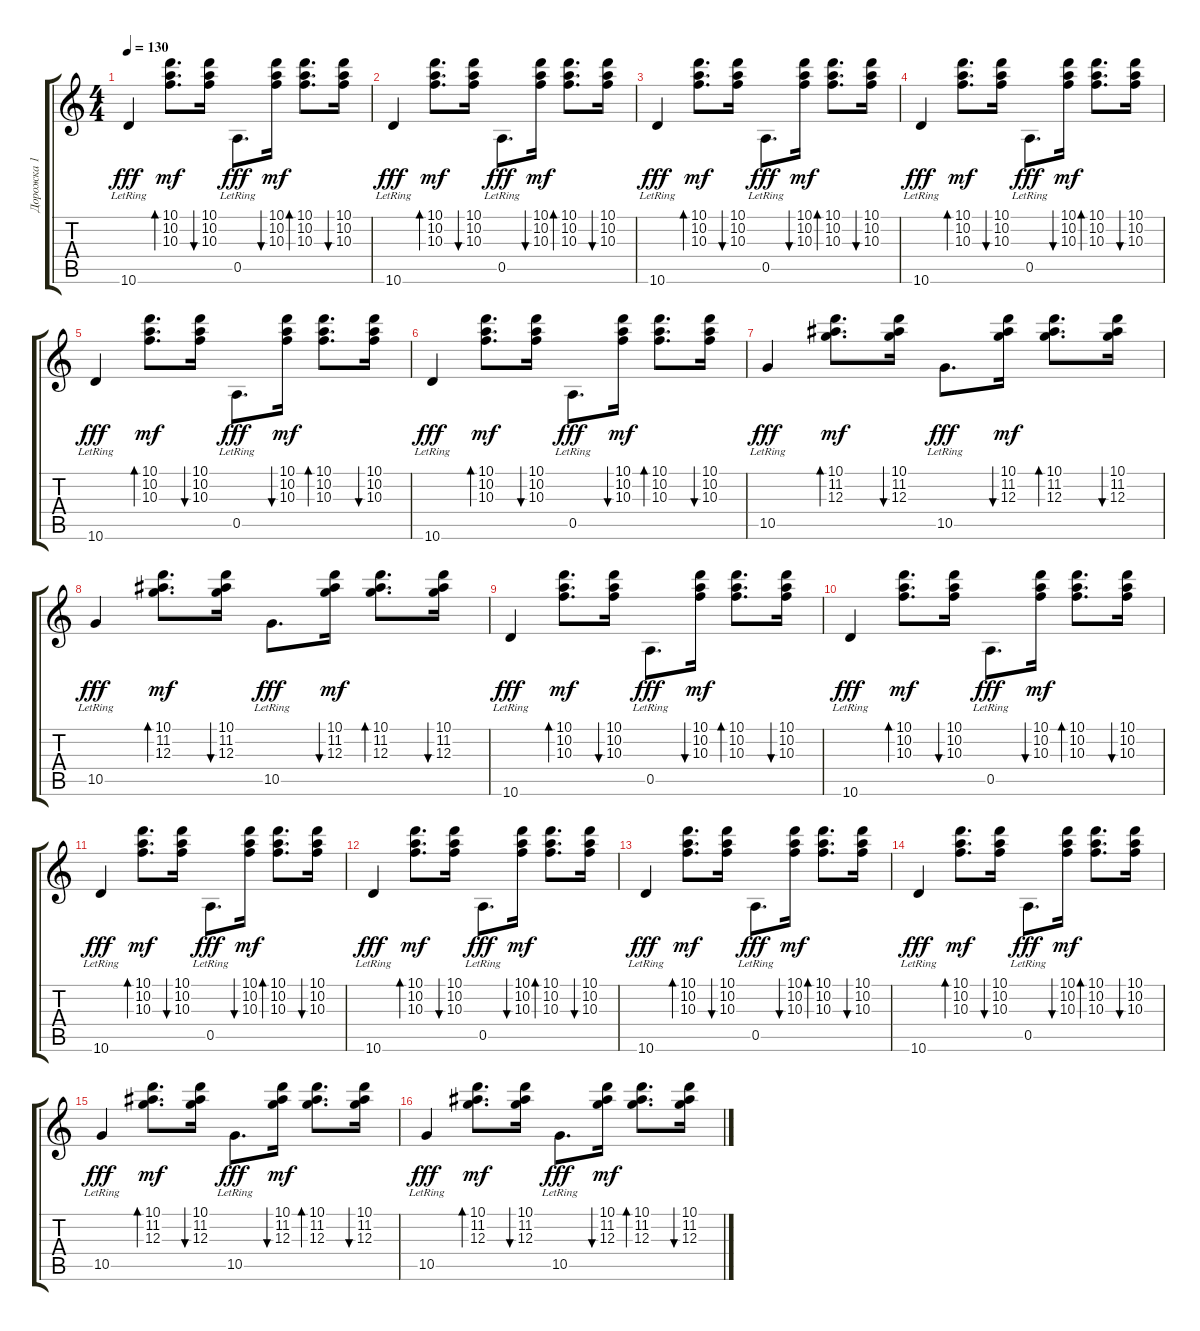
\track ("Дорожка 1" "Дорожка 1") {instrument acousticguitarnylon}
\staff {score tabs}
\tuning (E4 B3 G3 D3 A2 E2) {hide}
\ts (4 4)
\tempo 130
\clef g2
\ks c
10.6{lr}.4{dy fff instrument acousticguitarnylon} (10.1 10.2 10.3).8{d bd 60 dy mf} (10.1 10.2 10.3).16{bu 60} 0.5{lr}.8{d dy fff} (10.1 10.2 10.3).16{bu 60 dy mf} (10.1 10.2 10.3).8{d bd 60} (10.1 10.2 10.3).16{bu 60} |
10.6{lr}.4{dy fff} (10.1 10.2 10.3).8{d bd 60 dy mf} (10.1 10.2 10.3).16{bu 60} 0.5{lr}.8{d dy fff} (10.1 10.2 10.3).16{bu 60 dy mf} (10.1 10.2 10.3).8{d bd 60} (10.1 10.2 10.3).16{bu 60} |
10.6{lr}.4{dy fff} (10.1 10.2 10.3).8{d bd 60 dy mf} (10.1 10.2 10.3).16{bu 60} 0.5{lr}.8{d dy fff} (10.1 10.2 10.3).16{bu 60 dy mf} (10.1 10.2 10.3).8{d bd 60} (10.1 10.2 10.3).16{bu 60} |
10.6{lr}.4{dy fff} (10.1 10.2 10.3).8{d bd 60 dy mf} (10.1 10.2 10.3).16{bu 60} 0.5{lr}.8{d dy fff} (10.1 10.2 10.3).16{bu 60 dy mf} (10.1 10.2 10.3).8{d bd 60} (10.1 10.2 10.3).16{bu 60} |
10.6{lr}.4{dy fff} (10.1 10.2 10.3).8{d bd 60 dy mf} (10.1 10.2 10.3).16{bu 60} 0.5{lr}.8{d dy fff} (10.1 10.2 10.3).16{bu 60 dy mf} (10.1 10.2 10.3).8{d bd 60} (10.1 10.2 10.3).16{bu 60} |
10.6{lr}.4{dy fff} (10.1 10.2 10.3).8{d bd 60 dy mf} (10.1 10.2 10.3).16{bu 60} 0.5{lr}.8{d dy fff} (10.1 10.2 10.3).16{bu 60 dy mf} (10.1 10.2 10.3).8{d bd 60} (10.1 10.2 10.3).16{bu 60} |
10.5{lr}.4{dy fff} (10.1 11.2 12.3).8{d bd 60 dy mf} (10.1 11.2 12.3).16{bu 60} 10.5{lr}.8{d dy fff} (10.1 11.2 12.3).16{bu 60 dy mf} (10.1 11.2 12.3).8{d bd 60} (10.1 11.2 12.3).16{bu 60} |
10.5{lr}.4{dy fff} (10.1 11.2 12.3).8{d bd 60 dy mf} (10.1 11.2 12.3).16{bu 60} 10.5{lr}.8{d dy fff} (10.1 11.2 12.3).16{bu 60 dy mf} (10.1 11.2 12.3).8{d bd 60} (10.1 11.2 12.3).16{bu 60} |
10.6{lr}.4{dy fff} (10.1 10.2 10.3).8{d bd 60 dy mf} (10.1 10.2 10.3).16{bu 60} 0.5{lr}.8{d dy fff} (10.1 10.2 10.3).16{bu 60 dy mf} (10.1 10.2 10.3).8{d bd 60} (10.1 10.2 10.3).16{bu 60} |
10.6{lr}.4{dy fff} (10.1 10.2 10.3).8{d bd 60 dy mf} (10.1 10.2 10.3).16{bu 60} 0.5{lr}.8{d dy fff} (10.1 10.2 10.3).16{bu 60 dy mf} (10.1 10.2 10.3).8{d bd 60} (10.1 10.2 10.3).16{bu 60} |
10.6{lr}.4{dy fff} (10.1 10.2 10.3).8{d bd 60 dy mf} (10.1 10.2 10.3).16{bu 60} 0.5{lr}.8{d dy fff} (10.1 10.2 10.3).16{bu 60 dy mf} (10.1 10.2 10.3).8{d bd 60} (10.1 10.2 10.3).16{bu 60} |
10.6{lr}.4{dy fff} (10.1 10.2 10.3).8{d bd 60 dy mf} (10.1 10.2 10.3).16{bu 60} 0.5{lr}.8{d dy fff} (10.1 10.2 10.3).16{bu 60 dy mf} (10.1 10.2 10.3).8{d bd 60} (10.1 10.2 10.3).16{bu 60} |
10.6{lr}.4{dy fff} (10.1 10.2 10.3).8{d bd 60 dy mf} (10.1 10.2 10.3).16{bu 60} 0.5{lr}.8{d dy fff} (10.1 10.2 10.3).16{bu 60 dy mf} (10.1 10.2 10.3).8{d bd 60} (10.1 10.2 10.3).16{bu 60} |
10.6{lr}.4{dy fff} (10.1 10.2 10.3).8{d bd 60 dy mf} (10.1 10.2 10.3).16{bu 60} 0.5{lr}.8{d dy fff} (10.1 10.2 10.3).16{bu 60 dy mf} (10.1 10.2 10.3).8{d bd 60} (10.1 10.2 10.3).16{bu 60} |
10.5{lr}.4{dy fff} (10.1 11.2 12.3).8{d bd 60 dy mf} (10.1 11.2 12.3).16{bu 60} 10.5{lr}.8{d dy fff} (10.1 11.2 12.3).16{bu 60 dy mf} (10.1 11.2 12.3).8{d bd 60} (10.1 11.2 12.3).16{bu 60} |
10.5{lr}.4{dy fff} (10.1 11.2 12.3).8{d bd 60 dy mf} (10.1 11.2 12.3).16{bu 60} 10.5{lr}.8{d dy fff} (10.1 11.2 12.3).16{bu 60 dy mf} (10.1 11.2 12.3).8{d bd 60} (10.1 11.2 12.3).16{bu 60}
